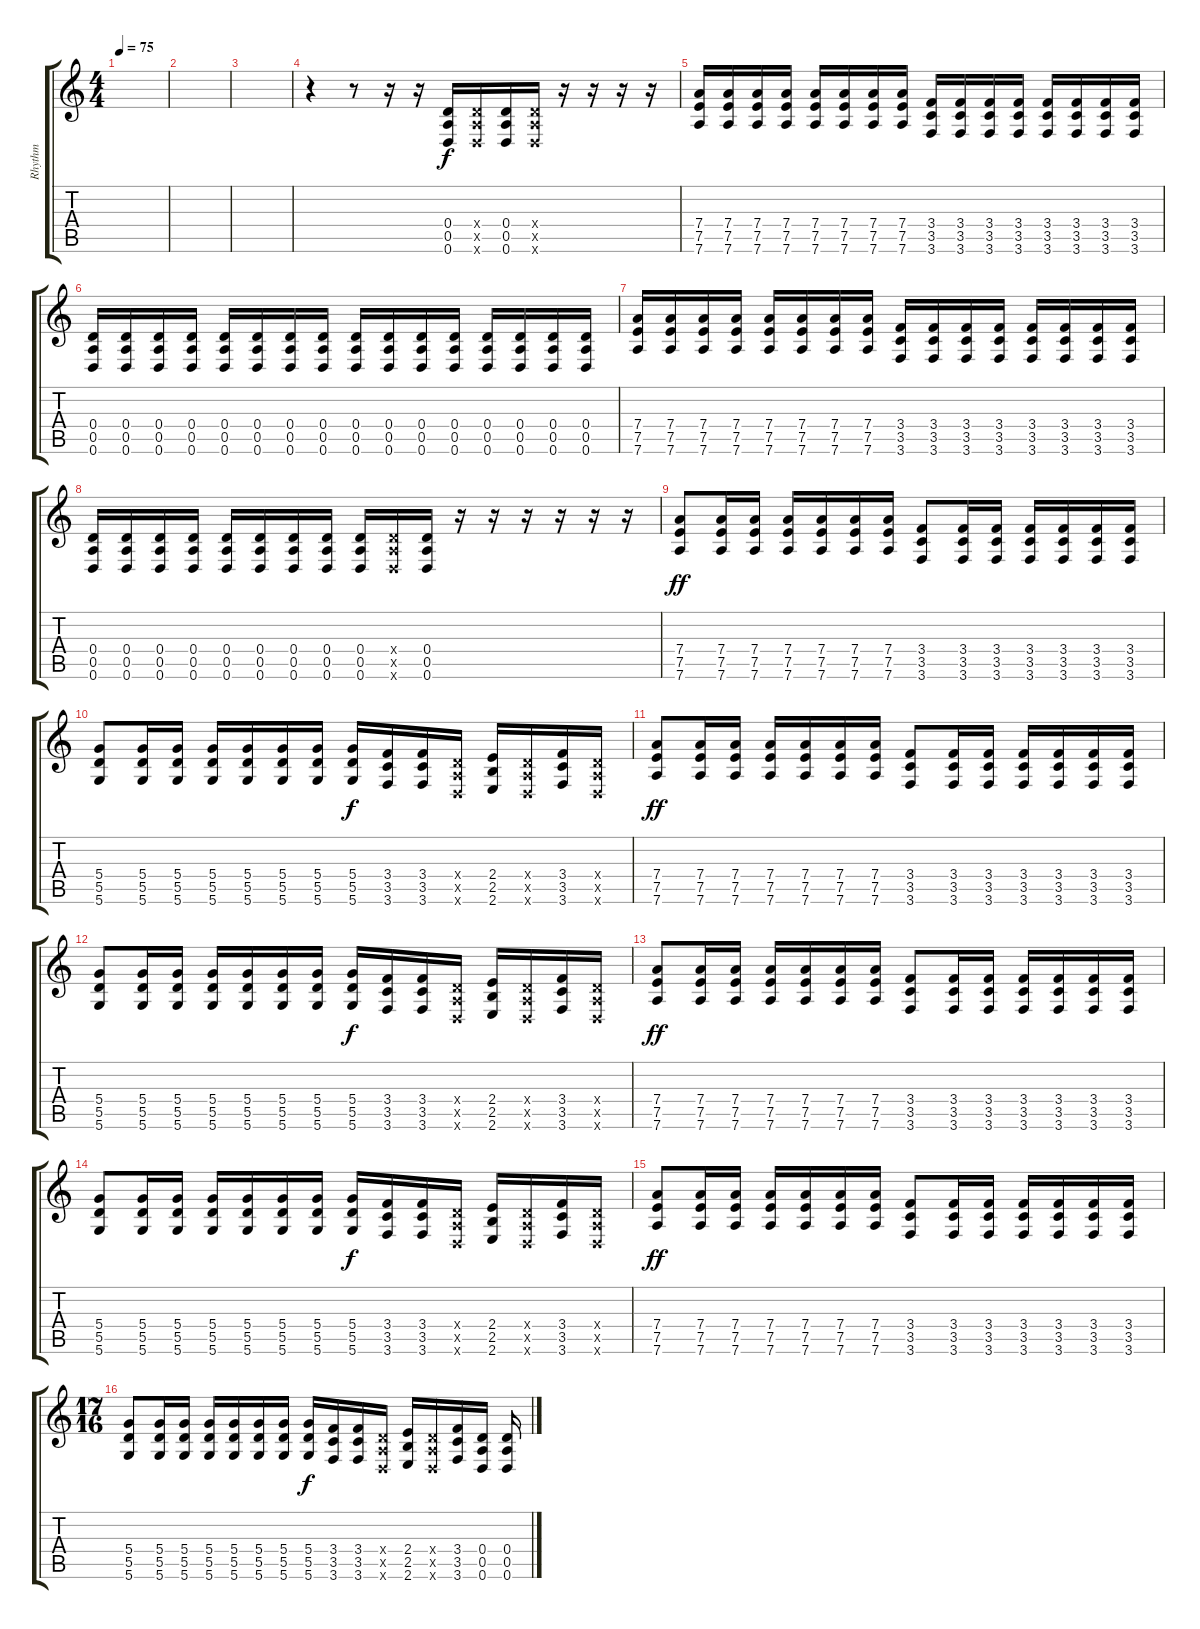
\track ("Rhythm" "Rhythm") {instrument distortionguitar}
\staff {score tabs}
\tuning (E4 B3 G3 D3 A2 D2) {hide}
\ts (4 4)
\tempo 75
\clef g2
\ks c
|
|
|
r.4 r.8 r.16 r.16 (0.4 0.5 0.6).16 (0.4{x} 0.5{x} 0.6{x}).16 (0.4 0.5 0.6).16 (0.4{x} 0.5{x} 0.6{x}).16 r.16 r.16 r.16 r.16 |
(7.4 7.5 7.6).16 (7.4 7.5 7.6).16 (7.4 7.5 7.6).16 (7.4 7.5 7.6).16 (7.4 7.5 7.6).16 (7.4 7.5 7.6).16 (7.4 7.5 7.6).16 (7.4 7.5 7.6).16 (3.4 3.5 3.6).16 (3.4 3.5 3.6).16 (3.4 3.5 3.6).16 (3.4 3.5 3.6).16 (3.4 3.5 3.6).16 (3.4 3.5 3.6).16 (3.4 3.5 3.6).16 (3.4 3.5 3.6).16 |
(0.4 0.5 0.6).16 (0.4 0.5 0.6).16 (0.4 0.5 0.6).16 (0.4 0.5 0.6).16 (0.4 0.5 0.6).16 (0.4 0.5 0.6).16 (0.4 0.5 0.6).16 (0.4 0.5 0.6).16 (0.4 0.5 0.6).16 (0.4 0.5 0.6).16 (0.4 0.5 0.6).16 (0.4 0.5 0.6).16 (0.4 0.5 0.6).16 (0.4 0.5 0.6).16 (0.4 0.5 0.6).16 (0.4 0.5 0.6).16 |
(7.4 7.5 7.6).16 (7.4 7.5 7.6).16 (7.4 7.5 7.6).16 (7.4 7.5 7.6).16 (7.4 7.5 7.6).16 (7.4 7.5 7.6).16 (7.4 7.5 7.6).16 (7.4 7.5 7.6).16 (3.4 3.5 3.6).16 (3.4 3.5 3.6).16 (3.4 3.5 3.6).16 (3.4 3.5 3.6).16 (3.4 3.5 3.6).16 (3.4 3.5 3.6).16 (3.4 3.5 3.6).16 (3.4 3.5 3.6).16 |
(0.4 0.5 0.6).16 (0.4 0.5 0.6).16 (0.4 0.5 0.6).16 (0.4 0.5 0.6).16 (0.4 0.5 0.6).16 (0.4 0.5 0.6).16 (0.4 0.5 0.6).16 (0.4 0.5 0.6).16 (0.4 0.5 0.6).16 (0.4{x} 0.5{x} 0.6{x}).16 (0.4 0.5 0.6).16 r.16 r.16 r.16 r.16 r.16 r.16 |
(7.4 7.5 7.6).8{dy ff} (7.4 7.5 7.6).16 (7.4 7.5 7.6).16 (7.4 7.5 7.6).16 (7.4 7.5 7.6).16 (7.4 7.5 7.6).16 (7.4 7.5 7.6).16 (3.4 3.5 3.6).8 (3.4 3.5 3.6).16 (3.4 3.5 3.6).16 (3.4 3.5 3.6).16 (3.4 3.5 3.6).16 (3.4 3.5 3.6).16 (3.4 3.5 3.6).16 |
(5.4 5.5 5.6).8 (5.4 5.5 5.6).16 (5.4 5.5 5.6).16 (5.4 5.5 5.6).16 (5.4 5.5 5.6).16 (5.4 5.5 5.6).16 (5.4 5.5 5.6).16 (5.4 5.5 5.6).16{dy f} (3.4 3.5 3.6).16 (3.4 3.5 3.6).16 (0.4{x} 0.5{x} 0.6{x}).16 (2.4 2.5 2.6).16 (0.4{x} 0.5{x} 0.6{x}).16 (3.4 3.5 3.6).16 (0.4{x} 0.5{x} 0.6{x}).16 |
(7.4 7.5 7.6).8{dy ff} (7.4 7.5 7.6).16 (7.4 7.5 7.6).16 (7.4 7.5 7.6).16 (7.4 7.5 7.6).16 (7.4 7.5 7.6).16 (7.4 7.5 7.6).16 (3.4 3.5 3.6).8 (3.4 3.5 3.6).16 (3.4 3.5 3.6).16 (3.4 3.5 3.6).16 (3.4 3.5 3.6).16 (3.4 3.5 3.6).16 (3.4 3.5 3.6).16 |
(5.4 5.5 5.6).8 (5.4 5.5 5.6).16 (5.4 5.5 5.6).16 (5.4 5.5 5.6).16 (5.4 5.5 5.6).16 (5.4 5.5 5.6).16 (5.4 5.5 5.6).16 (5.4 5.5 5.6).16{dy f} (3.4 3.5 3.6).16 (3.4 3.5 3.6).16 (0.4{x} 0.5{x} 0.6{x}).16 (2.4 2.5 2.6).16 (0.4{x} 0.5{x} 0.6{x}).16 (3.4 3.5 3.6).16 (0.4{x} 0.5{x} 0.6{x}).16 |
(7.4 7.5 7.6).8{dy ff} (7.4 7.5 7.6).16 (7.4 7.5 7.6).16 (7.4 7.5 7.6).16 (7.4 7.5 7.6).16 (7.4 7.5 7.6).16 (7.4 7.5 7.6).16 (3.4 3.5 3.6).8 (3.4 3.5 3.6).16 (3.4 3.5 3.6).16 (3.4 3.5 3.6).16 (3.4 3.5 3.6).16 (3.4 3.5 3.6).16 (3.4 3.5 3.6).16 |
(5.4 5.5 5.6).8 (5.4 5.5 5.6).16 (5.4 5.5 5.6).16 (5.4 5.5 5.6).16 (5.4 5.5 5.6).16 (5.4 5.5 5.6).16 (5.4 5.5 5.6).16 (5.4 5.5 5.6).16{dy f} (3.4 3.5 3.6).16 (3.4 3.5 3.6).16 (0.4{x} 0.5{x} 0.6{x}).16 (2.4 2.5 2.6).16 (0.4{x} 0.5{x} 0.6{x}).16 (3.4 3.5 3.6).16 (0.4{x} 0.5{x} 0.6{x}).16 |
(7.4 7.5 7.6).8{dy ff} (7.4 7.5 7.6).16 (7.4 7.5 7.6).16 (7.4 7.5 7.6).16 (7.4 7.5 7.6).16 (7.4 7.5 7.6).16 (7.4 7.5 7.6).16 (3.4 3.5 3.6).8 (3.4 3.5 3.6).16 (3.4 3.5 3.6).16 (3.4 3.5 3.6).16 (3.4 3.5 3.6).16 (3.4 3.5 3.6).16 (3.4 3.5 3.6).16 |
\ts (17 16)
(5.4 5.5 5.6).8 (5.4 5.5 5.6).16 (5.4 5.5 5.6).16 (5.4 5.5 5.6).16 (5.4 5.5 5.6).16 (5.4 5.5 5.6).16 (5.4 5.5 5.6).16 (5.4 5.5 5.6).16{dy f} (3.4 3.5 3.6).16 (3.4 3.5 3.6).16 (0.4{x} 0.5{x} 0.6{x}).16 (2.4 2.5 2.6).16 (0.4{x} 0.5{x} 0.6{x}).16 (3.4 3.5 3.6).16 (0.4 0.5 0.6).16 (0.4 0.5 0.6).16
